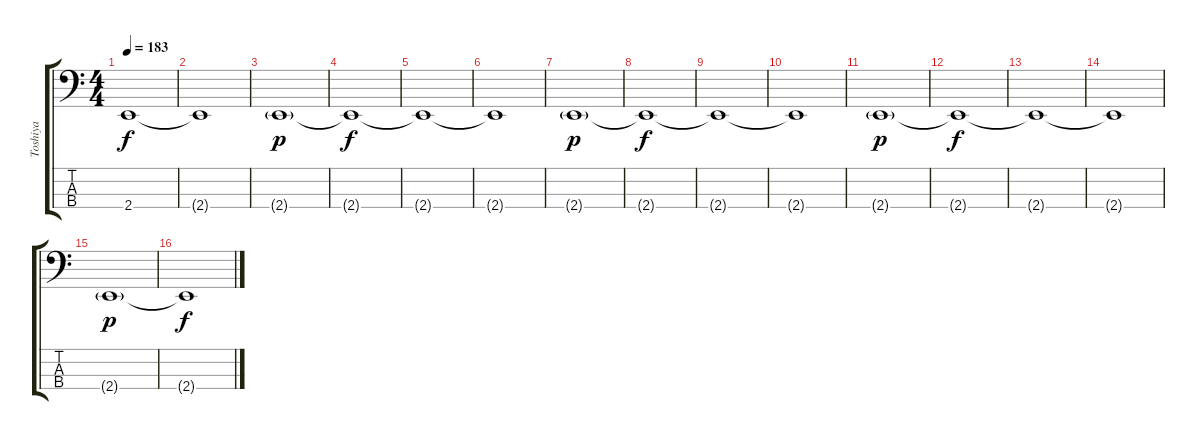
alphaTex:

\track ("Toshiya" "Toshiya") {instrument electricbasspick}
\staff {score tabs}
\tuning (F2 C2 G1 D1) {hide}
\ts (4 4)
\tempo 183
\clef f4
\ks c
2.4{t}.1{dy f} |
2.4{t}.1 |
2.4{g}.1{dy p} |
2.4{t}.1{dy f} |
2.4{t}.1 |
2.4{t}.1 |
2.4{g}.1{dy p} |
2.4{t}.1{dy f} |
2.4{t}.1 |
2.4{t}.1 |
2.4{g}.1{dy p} |
2.4{t}.1{dy f} |
2.4{t}.1 |
2.4{t}.1 |
2.4{g}.1{dy p} |
2.4{t}.1{dy f}
